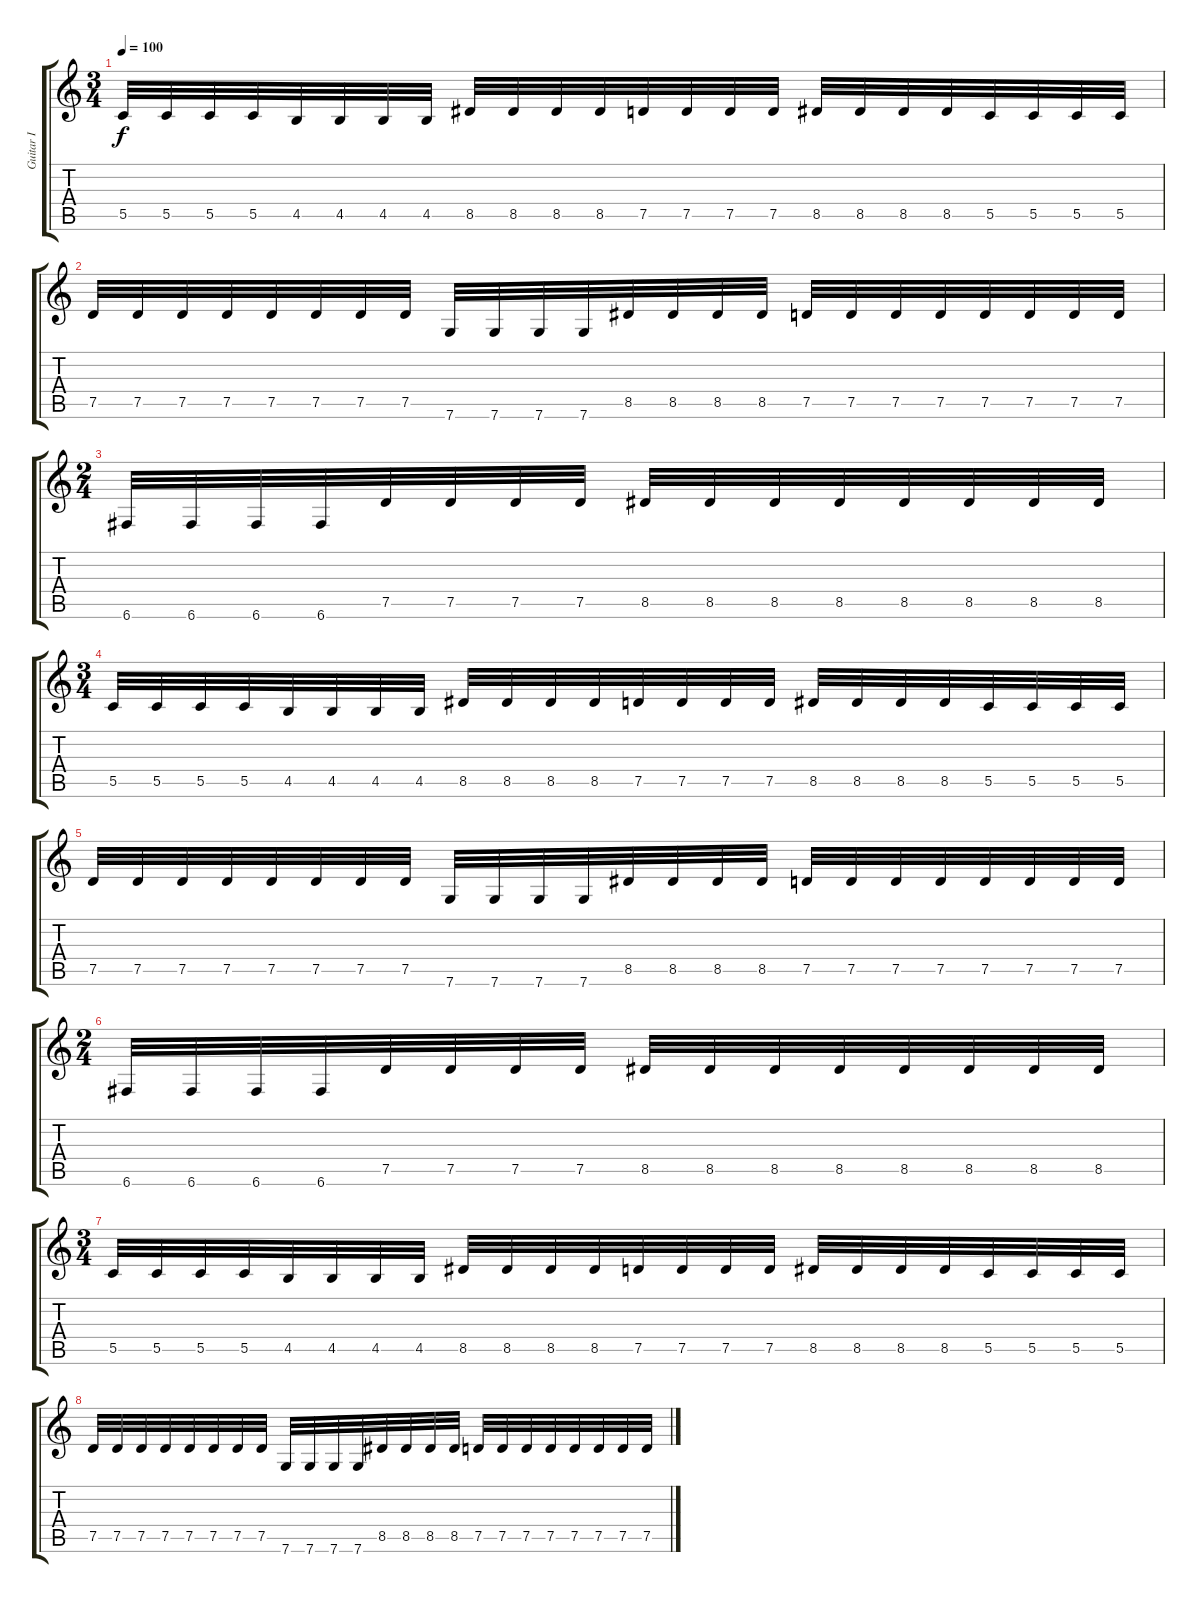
\track ("Guitar I" "Guitar I") {instrument overdrivenguitar}
\staff {score tabs}
\tuning (D4 A3 F3 C3 G2 C2) {hide}
\ts (3 4)
\tempo 100
\clef g2
\ks c
5.5.32{dy f} 5.5.32 5.5.32 5.5.32 4.5.32 4.5.32 4.5.32 4.5.32 8.5.32 8.5.32 8.5.32 8.5.32 7.5.32 7.5.32 7.5.32 7.5.32 8.5.32 8.5.32 8.5.32 8.5.32 5.5.32 5.5.32 5.5.32 5.5.32 |
7.5.32 7.5.32 7.5.32 7.5.32 7.5.32 7.5.32 7.5.32 7.5.32 7.6.32 7.6.32 7.6.32 7.6.32 8.5.32 8.5.32 8.5.32 8.5.32 7.5.32 7.5.32 7.5.32 7.5.32 7.5.32 7.5.32 7.5.32 7.5.32 |
\ts (2 4)
6.6.32 6.6.32 6.6.32 6.6.32 7.5.32 7.5.32 7.5.32 7.5.32 8.5.32 8.5.32 8.5.32 8.5.32 8.5.32 8.5.32 8.5.32 8.5.32 |
\ts (3 4)
5.5.32 5.5.32 5.5.32 5.5.32 4.5.32 4.5.32 4.5.32 4.5.32 8.5.32 8.5.32 8.5.32 8.5.32 7.5.32 7.5.32 7.5.32 7.5.32 8.5.32 8.5.32 8.5.32 8.5.32 5.5.32 5.5.32 5.5.32 5.5.32 |
7.5.32 7.5.32 7.5.32 7.5.32 7.5.32 7.5.32 7.5.32 7.5.32 7.6.32 7.6.32 7.6.32 7.6.32 8.5.32 8.5.32 8.5.32 8.5.32 7.5.32 7.5.32 7.5.32 7.5.32 7.5.32 7.5.32 7.5.32 7.5.32 |
\ts (2 4)
6.6.32 6.6.32 6.6.32 6.6.32 7.5.32 7.5.32 7.5.32 7.5.32 8.5.32 8.5.32 8.5.32 8.5.32 8.5.32 8.5.32 8.5.32 8.5.32 |
\ts (3 4)
5.5.32 5.5.32 5.5.32 5.5.32 4.5.32 4.5.32 4.5.32 4.5.32 8.5.32 8.5.32 8.5.32 8.5.32 7.5.32 7.5.32 7.5.32 7.5.32 8.5.32 8.5.32 8.5.32 8.5.32 5.5.32 5.5.32 5.5.32 5.5.32 |
7.5.32 7.5.32 7.5.32 7.5.32 7.5.32 7.5.32 7.5.32 7.5.32 7.6.32 7.6.32 7.6.32 7.6.32 8.5.32 8.5.32 8.5.32 8.5.32 7.5.32 7.5.32 7.5.32 7.5.32 7.5.32 7.5.32 7.5.32 7.5.32
